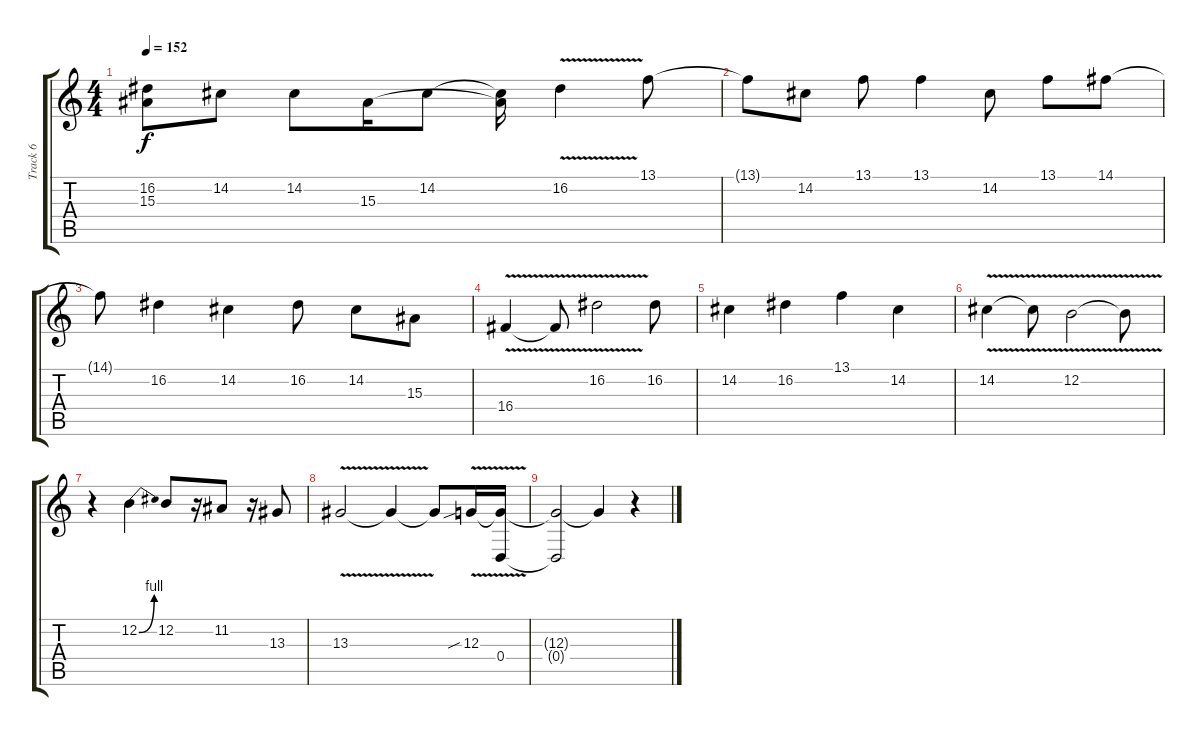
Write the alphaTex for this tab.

\track ("Track 6" "Track 6") {instrument electricgrandpiano}
\staff {score tabs}
\tuning (E4 B3 G3 D3 A2 E2) {hide}
\ts (4 4)
\tempo 152
\clef g2
\ks c
(16.2{t} 15.3{t}).8{dy f} 14.2.8 14.2.8 15.3.16 14.2.8 (14.2{t} 15.3{t}).16 16.2{v}.4 13.1.8 |
13.1{t}.8 14.2.8 13.1.8 13.1.4 14.2.8 13.1.8 14.1.8 |
14.1{t}.8 16.2.4 14.2.4 16.2.8 14.2.8 15.3.8 |
16.4{v}.4 16.4{t}.8 16.2{v}.2 16.2.8 |
14.2.4 16.2.4 13.1.4 14.2.4 |
14.2{v}.4 14.2{t}.8 12.2{v}.2 12.2{t}.8 |
r.4 12.2{be (bend 0 0 60 4)}.4 12.2.8 r.16 11.2.8 r.16 13.3.8 |
13.3{v}.2 13.3{t}.4 13.3{t}.8 12.3{v sib}.16 (12.3{t} 0.4).16 |
(12.3{t} 0.4{t}).2 12.3{t}.4 r.4
